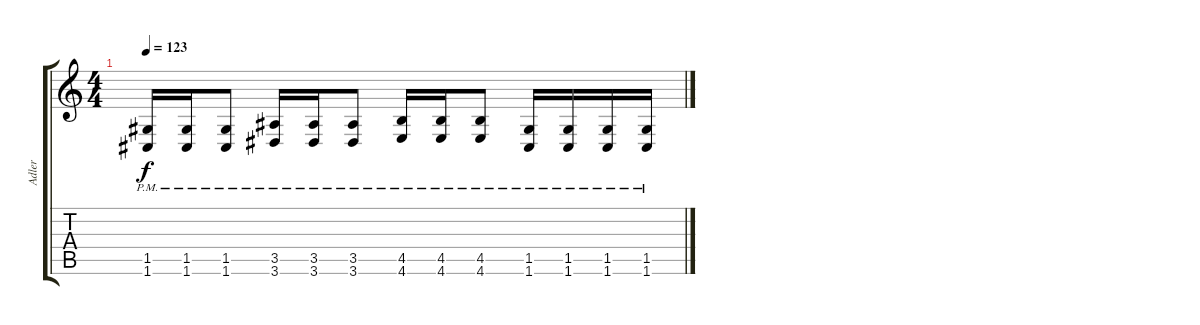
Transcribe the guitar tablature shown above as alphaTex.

\track ("Adler" "Adler") {instrument distortionguitar}
\staff {score tabs}
\tuning (D4 A3 F3 C3 G2 C2) {hide}
\ts (4 4)
\tempo 123
\clef g2
\ks c
(1.5{pm} 1.6{pm}).16{dy f} (1.5{pm} 1.6{pm}).16 (1.5{pm} 1.6{pm}).8 (3.5{pm} 3.6{pm}).16 (3.5{pm} 3.6{pm}).16 (3.5{pm} 3.6{pm}).8 (4.5{pm} 4.6{pm}).16 (4.5{pm} 4.6{pm}).16 (4.5{pm} 4.6{pm}).8 (1.5{pm} 1.6{pm}).16 (1.5{pm} 1.6{pm}).16 (1.5{pm} 1.6{pm}).16 (1.5{pm} 1.6{pm}).16
